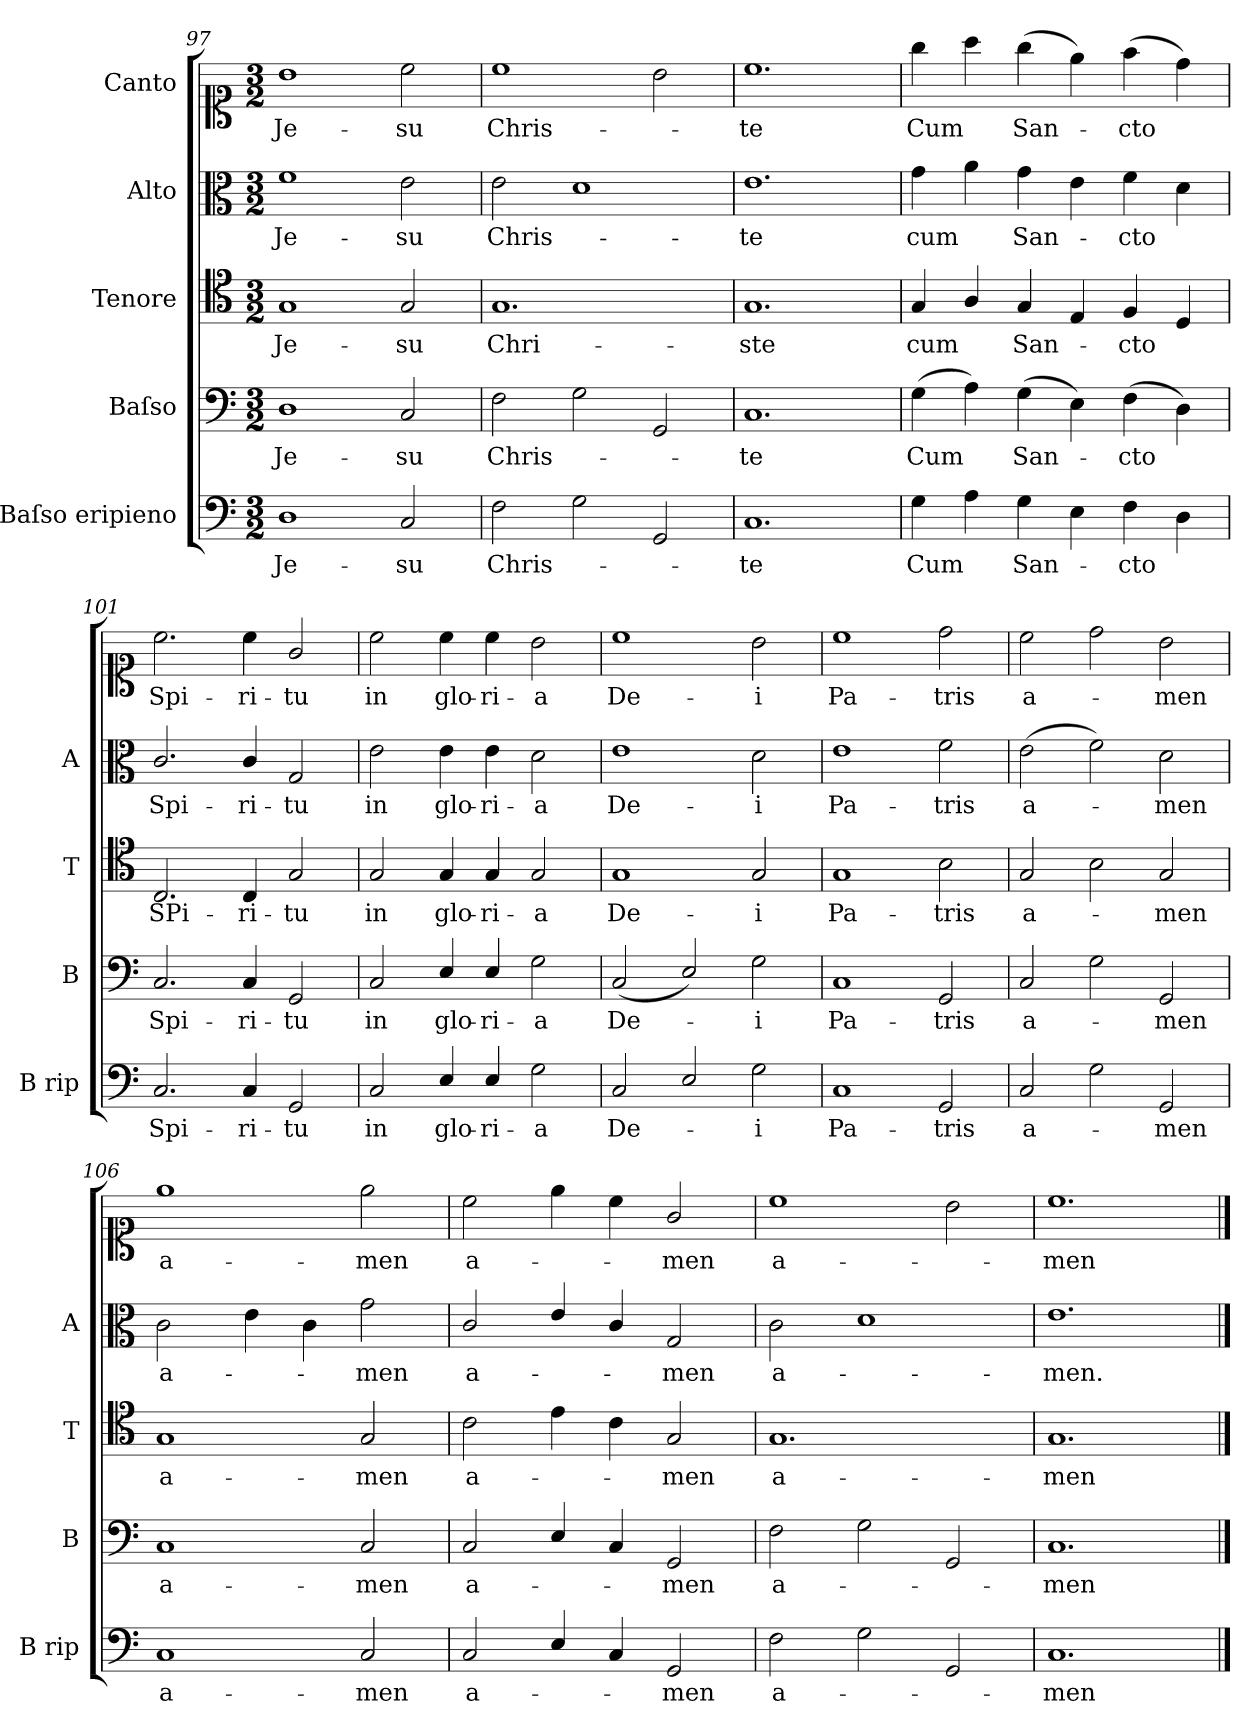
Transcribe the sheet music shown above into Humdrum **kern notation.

**kern	**text	**kern	**text	**kern	**text	**kern	**text	**kern	**text
*part5	*part5	*part4	*part4	*part3	*part3	*part2	*part2	*part1	*part1
*staff5	*staff5	*staff4	*staff4	*staff3	*staff3	*staff2	*staff2	*staff1	*staff1
*I"Baſso eripieno	*	*I"Baſso	*	*I"Tenore	*	*I"Alto	*	*I"Canto	*
*I'B rip	*	*I'B	*	*I'T	*	*I'A	*	*	*
*clefF4	*	*clefF4	*	*clefC4	*	*clefC3	*	*clefC1	*
*k[]	*	*k[]	*	*k[]	*	*k[]	*	*k[]	*
*M3/2	*	*M3/2	*	*M3/2	*	*M3/2	*	*M3/2	*
=97	=97	=97	=97	=97	=97	=97	=97	=97	=97
!	!LO:LY:i	!	!LO:LY:i	!	!LO:LY:i	!	!LO:LY:i	!	!LO:LY:i
1D	Je-	1D	Je-	1G	Je-	1f	Je-	1b	Je-
!	!LO:LY:i	!	!LO:LY:i	!	!LO:LY:i	!	!LO:LY:i	!	!LO:LY:i
2C/	-su	2C/	-su	2G/	-su	2e\	-su	2cc\	-su
=98	=98	=98	=98	=98	=98	=98	=98	=98	=98
2F\	Chris-	2F\	Chris-	1.G	Chri-	2e\	Chris-	1cc	Chris-
2G\	.	2G\	.	.	.	1d	.	.	.
2GG/	.	2GG/	.	.	.	.	.	2b\	.
=99	=99	=99	=99	=99	=99	=99	=99	=99	=99
1.C	-te	1.C	-te	1.G	-ste	1.e	-te	1.cc	-te
=100	=100	=100	=100	=100	=100	=100	=100	=100	=100
4G\	Cum	(4G\	Cum	4G/	cum	4g\	cum	4gg\	Cum
4A\	.	4A\)	.	4A/	.	4a\	.	4aa\	.
4G\	San-	(4G\	San-	4G/	San-	4g\	San-	(4gg\	San-
4E\	.	4E\)	.	4E/	.	4e\	.	4ee\)	.
4F\	-cto	(4F\	-cto	4F/	-cto	4f\	-cto	(4ff\	-cto
4D\	.	4D\)	.	4D/	.	4d\	.	4dd\)	.
=101	=101	=101	=101	=101	=101	=101	=101	=101	=101
2.C/	Spi-	2.C/	Spi-	2.C/	SPi-	2.c/	Spi-	2.cc\	Spi-
4C/	-ri-	4C/	-ri-	4C/	-ri-	4c/	-ri-	4cc\	-ri-
2GG/	-tu	2GG/	-tu	2G/	-tu	2G/	-tu	2g/	-tu
=102	=102	=102	=102	=102	=102	=102	=102	=102	=102
2C/	in	2C/	in	2G/	in	2e\	in	2cc\	in
4E/	glo-	4E/	glo-	4G/	glo-	4e\	glo-	4cc\	glo-
4E/	-ri-	4E/	-ri-	4G/	-ri-	4e\	-ri-	4cc\	-ri-
2G\	-a	2G\	-a	2G/	-a	2d\	-a	2b\	-a
=103	=103	=103	=103	=103	=103	=103	=103	=103	=103
2C/	De-	(2C/	De-	1G	De-	1e	De-	1cc	De-
2E/	.	2E/)	.	.	.	.	.	.	.
2G\	i	2G\	i	2G/	-i	2d\	-i	2b\	-i
=104	=104	=104	=104	=104	=104	=104	=104	=104	=104
1C	Pa-	1C	Pa-	1G	Pa-	1e	Pa-	1cc	Pa-
2GG/	-tris	2GG/	-tris	2B\	-tris	2f\	-tris	2dd\	-tris
=105	=105	=105	=105	=105	=105	=105	=105	=105	=105
2C/	a-	2C/	a-	2G/	a-	(2e\	a-	2cc\	a-
2G\	.	2G\	.	2B\	.	2f\)	.	2dd\	.
2GG/	-men	2GG/	-men	2G/	-men	2d\	-men	2b\	-men
=106	=106	=106	=106	=106	=106	=106	=106	=106	=106
!	!LO:LY:i	!	!LO:LY:i	!	!LO:LY:i	!	!	!	!LO:LY:i
1C	a-	1C	a-	1G	a-	2c\	a-	1ee	a-
.	.	.	.	.	.	4e\	.	.	.
.	.	.	.	.	.	4c\	.	.	.
!	!LO:LY:i	!	!LO:LY:i	!	!LO:LY:i	!	!	!	!LO:LY:i
2C/	-men	2C/	-men	2G/	-men	2g\	-men	2ee\	-men
=107	=107	=107	=107	=107	=107	=107	=107	=107	=107
2C/	a-	2C/	a-	2c\	a-	2c/	a-	2cc\	a-
4E/	.	4E/	.	4e\	.	4e/	.	4ee\	.
4C/	.	4C/	.	4c\	.	4c/	.	4cc\	.
2GG/	-men	2GG/	-men	2G/	-men	2G/	-men	2g/	-men
=108	=108	=108	=108	=108	=108	=108	=108	=108	=108
2F\	a-	2F\	a-	1.G	a-	2c\	a-	1cc	a-
2G\	.	2G\	.	.	.	1d	.	.	.
2GG/	.	2GG/	.	.	.	.	.	2b\	.
=109	=109	=109	=109	=109	=109	=109	=109	=109	=109
1.C	-men	1.C	-men	1.G	-men	1.e	-men.	1.cc	-men
==	==	==	==	==	==	==	==	==	==
*-	*-	*-	*-	*-	*-	*-	*-	*-	*-
